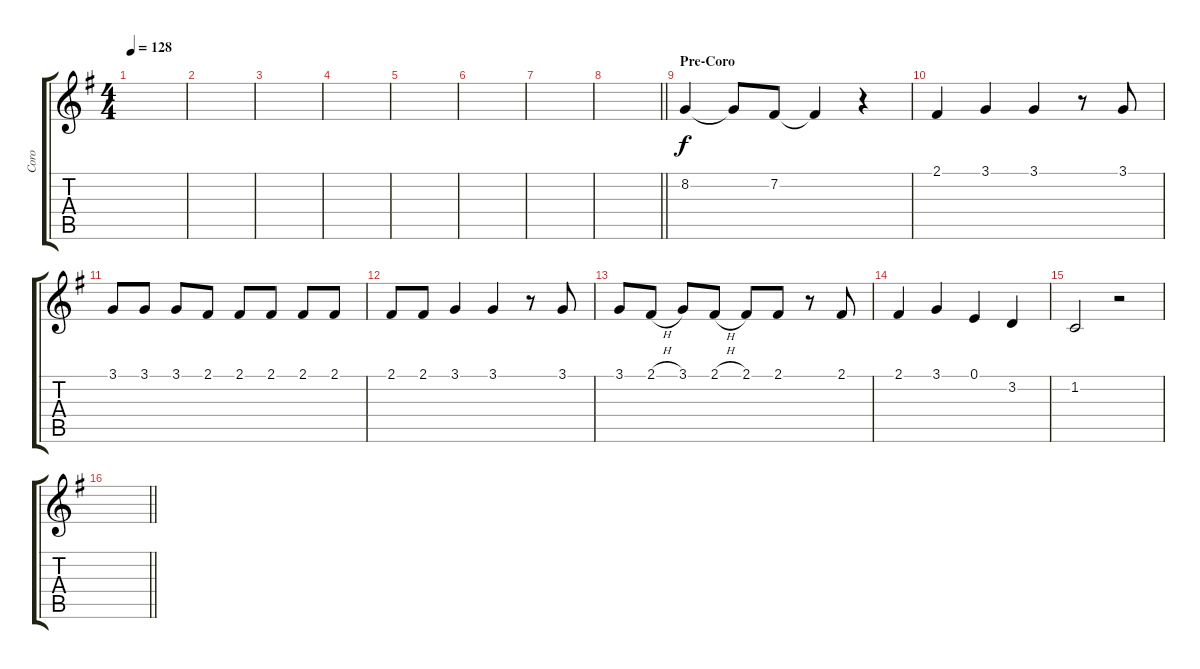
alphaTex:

\track ("Coro" "Coro") {instrument choiraahs}
\staff {score tabs}
\tuning (E4 B3 G3 D3 A2 E2) {hide}
\ts (4 4)
\tempo 128
\clef g2
\ks g
|
|
|
|
|
|
|
\barLineRight lightlight
|
\section ("" "Pre-Coro")
8.2.4 8.2{t}.8 7.2.8 7.2{t}.4 r.4 |
2.1.4 3.1.4 3.1.4 r.8 3.1.8 |
3.1.8 3.1.8 3.1.8 2.1.8 2.1.8 2.1.8 2.1.8 2.1.8 |
2.1.8 2.1.8 3.1.4 3.1.4 r.8 3.1.8 |
3.1.8 2.1{h}.8 3.1.8 2.1{h}.8 2.1.8 2.1.8 r.8 2.1.8 |
2.1.4 3.1.4 0.1.4 3.2.4 |
1.2.2 r.2 |
\barLineRight lightlight
